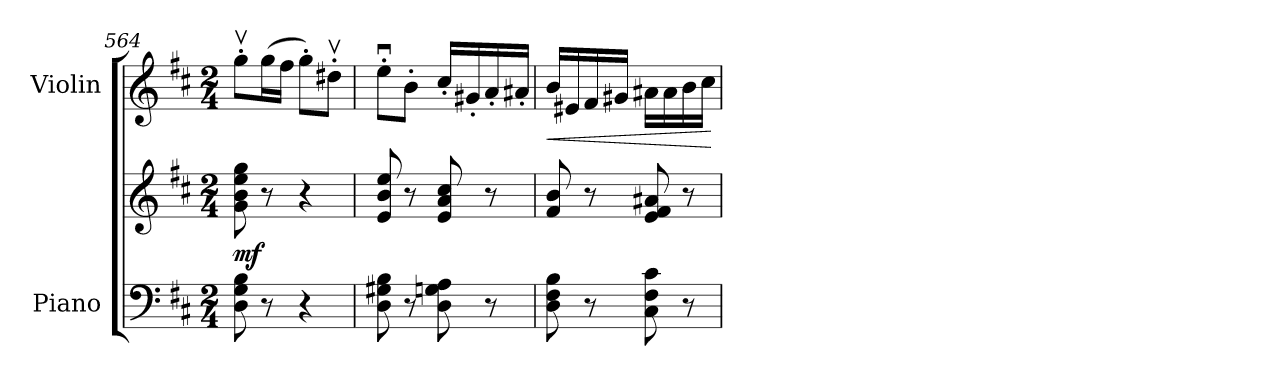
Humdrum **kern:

**kern	**kern	**dynam	**kern	**dynam
*part2	*part2	*part2	*part1	*part1
*staff3	*staff2	*staff2/3	*staff1	*staff1
*I"Piano	*	*	*I"Violin	*
*I'Pno.	*	*	*I'Vln.	*
*clefF4	*clefG2	*	*clefG2	*
*k[f#c#]	*k[f#c#]	*	*k[f#c#]	*
*M2/4	*M2/4	*	*M2/4	*
=564	=564	=564	=564	=564
!	!	!LO:DY:b	!	!
8D\ 8G\ 8B\	8g\ 8b\ 8ee\ 8gg\	mf	8ggv'\L	.
8r	8r	.	(16gg\L	.
.	.	.	16ff#\JJ	.
4r	4r	.	8gg'\L)	.
.	.	.	8dd#Xv'\J	.
!!LO:PB:g=z
=565	=565	=565	=565	=565
8D\ 8G#X\ 8B\	8e/ 8b/ 8ee/	.	8eeu'\L	.
8r	8r	.	8b'\J	.
8D\ 8Gn\ 8A\	8e/ 8a/ 8cc#/	.	16cc#'/LL	.
.	.	.	16g#X'/	.
8r	8r	.	16a'/	.
.	.	.	16a#X'/JJ	.
=566	=566	=566	=566	=566
!	!	!	!	!LO:HP:b
8D\ 8F#\ 8B\	8f#/ 8b/	.	16b/LL	<
.	.	.	16e#X/	.
8r	8r	.	16f#/	.
.	.	.	16g#X/JJ	.
8C#\ 8F#\ 8c#\	8e/ 8f#/ 8a#X/	.	16a#X\LL	.
.	.	.	16a#\	.
8r	8r	.	16b\	.
.	.	.	16cc#\JJ	.
.	.	.	.	[
=	=	=	=	=
*-	*-	*-	*-	*-
